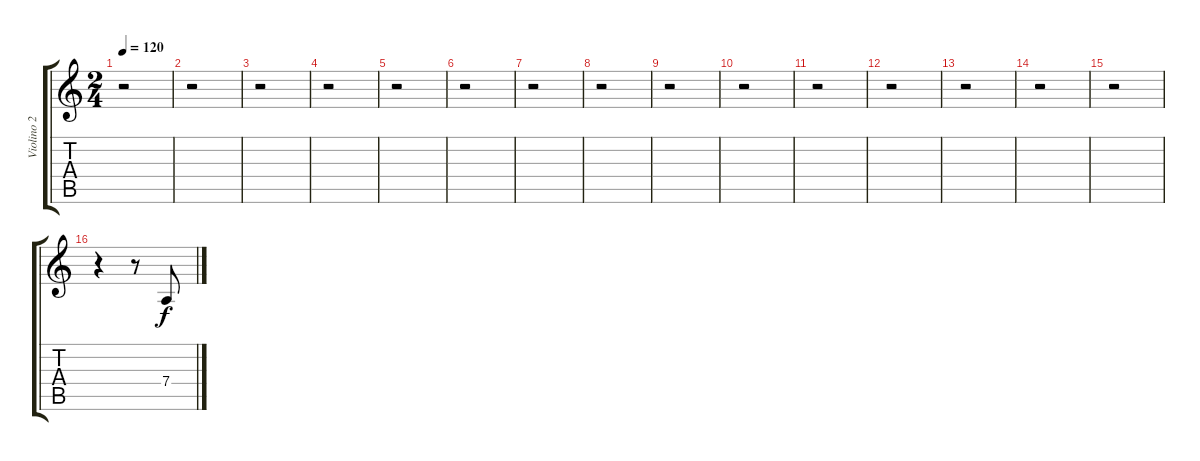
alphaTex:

\track ("Violino 2" "Violino 2") {instrument violin}
\staff {score tabs}
\tuning (E4 B3 G3 D3 A2 E2) {hide}
\ts (2 4)
\tempo 120
\clef g2
\ks c
r.2{dy p} |
r.2 |
r.2 |
r.2 |
r.2 |
r.2 |
r.2 |
r.2 |
r.2 |
r.2 |
r.2 |
r.2 |
r.2 |
r.2 |
r.2 |
r.4 r.8 7.4.8{dy f}
